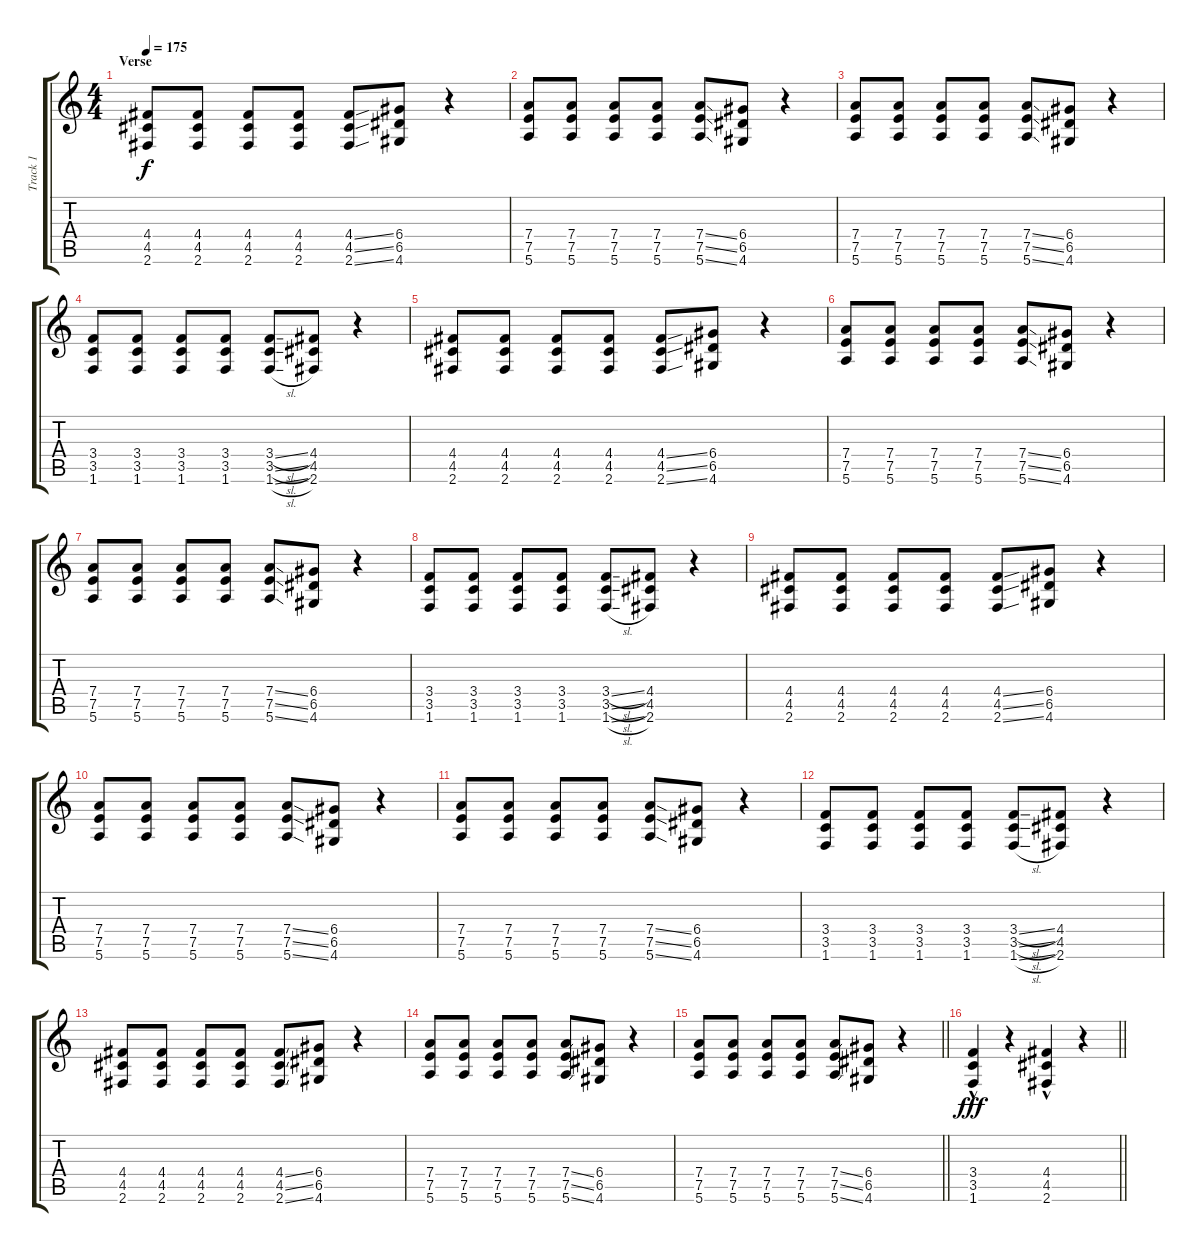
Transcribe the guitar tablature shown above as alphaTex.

\track ("Track 1" "Track 1") {instrument distortionguitar}
\staff {score tabs}
\tuning (E4 B3 G3 D3 A2 E2) {hide}
\ts (4 4)
\section ("" "Verse")
\tempo 175
\clef g2
\ks c
(4.4 4.5 2.6).8{dy f} (4.4 4.5 2.6).8 (4.4 4.5 2.6).8 (4.4 4.5 2.6).8 (4.4{ss} 4.5{ss} 2.6{ss}).8 (6.4 6.5 4.6).8 r.4 |
(7.4 7.5 5.6).8 (7.4 7.5 5.6).8 (7.4 7.5 5.6).8 (7.4 7.5 5.6).8 (7.4{ss} 7.5{ss} 5.6{ss}).8 (6.4 6.5 4.6).8 r.4 |
(7.4 7.5 5.6).8 (7.4 7.5 5.6).8 (7.4 7.5 5.6).8 (7.4 7.5 5.6).8 (7.4{ss} 7.5{ss} 5.6{ss}).8 (6.4 6.5 4.6).8 r.4 |
(3.4 3.5 1.6).8 (3.4 3.5 1.6).8 (3.4 3.5 1.6).8 (3.4 3.5 1.6).8 (3.4{sl} 3.5{sl} 1.6{sl}).8 (4.4 4.5 2.6).8 r.4 |
(4.4 4.5 2.6).8 (4.4 4.5 2.6).8 (4.4 4.5 2.6).8 (4.4 4.5 2.6).8 (4.4{ss} 4.5{ss} 2.6{ss}).8 (6.4 6.5 4.6).8 r.4 |
(7.4 7.5 5.6).8 (7.4 7.5 5.6).8 (7.4 7.5 5.6).8 (7.4 7.5 5.6).8 (7.4{ss} 7.5{ss} 5.6{ss}).8 (6.4 6.5 4.6).8 r.4 |
(7.4 7.5 5.6).8 (7.4 7.5 5.6).8 (7.4 7.5 5.6).8 (7.4 7.5 5.6).8 (7.4{ss} 7.5{ss} 5.6{ss}).8 (6.4 6.5 4.6).8 r.4 |
(3.4 3.5 1.6).8 (3.4 3.5 1.6).8 (3.4 3.5 1.6).8 (3.4 3.5 1.6).8 (3.4{sl} 3.5{sl} 1.6{sl}).8 (4.4 4.5 2.6).8 r.4 |
(4.4 4.5 2.6).8 (4.4 4.5 2.6).8 (4.4 4.5 2.6).8 (4.4 4.5 2.6).8 (4.4{ss} 4.5{ss} 2.6{ss}).8 (6.4 6.5 4.6).8 r.4 |
(7.4 7.5 5.6).8 (7.4 7.5 5.6).8 (7.4 7.5 5.6).8 (7.4 7.5 5.6).8 (7.4{ss} 7.5{ss} 5.6{ss}).8 (6.4 6.5 4.6).8 r.4 |
(7.4 7.5 5.6).8 (7.4 7.5 5.6).8 (7.4 7.5 5.6).8 (7.4 7.5 5.6).8 (7.4{ss} 7.5{ss} 5.6{ss}).8 (6.4 6.5 4.6).8 r.4 |
(3.4 3.5 1.6).8 (3.4 3.5 1.6).8 (3.4 3.5 1.6).8 (3.4 3.5 1.6).8 (3.4{sl} 3.5{sl} 1.6{sl}).8 (4.4 4.5 2.6).8 r.4 |
(4.4 4.5 2.6).8 (4.4 4.5 2.6).8 (4.4 4.5 2.6).8 (4.4 4.5 2.6).8 (4.4{ss} 4.5{ss} 2.6{ss}).8 (6.4 6.5 4.6).8 r.4 |
(7.4 7.5 5.6).8 (7.4 7.5 5.6).8 (7.4 7.5 5.6).8 (7.4 7.5 5.6).8 (7.4{ss} 7.5{ss} 5.6{ss}).8 (6.4 6.5 4.6).8 r.4 |
\barLineRight lightlight
(7.4 7.5 5.6).8 (7.4 7.5 5.6).8 (7.4 7.5 5.6).8 (7.4 7.5 5.6).8 (7.4{ss} 7.5{ss} 5.6{ss}).8 (6.4 6.5 4.6).8 r.4 |
\barLineRight lightlight
(3.4{hac} 3.5{hac} 1.6{hac}).4{dy fff} r.4 (4.4{hac} 4.5{hac} 2.6{hac}).4 r.4
